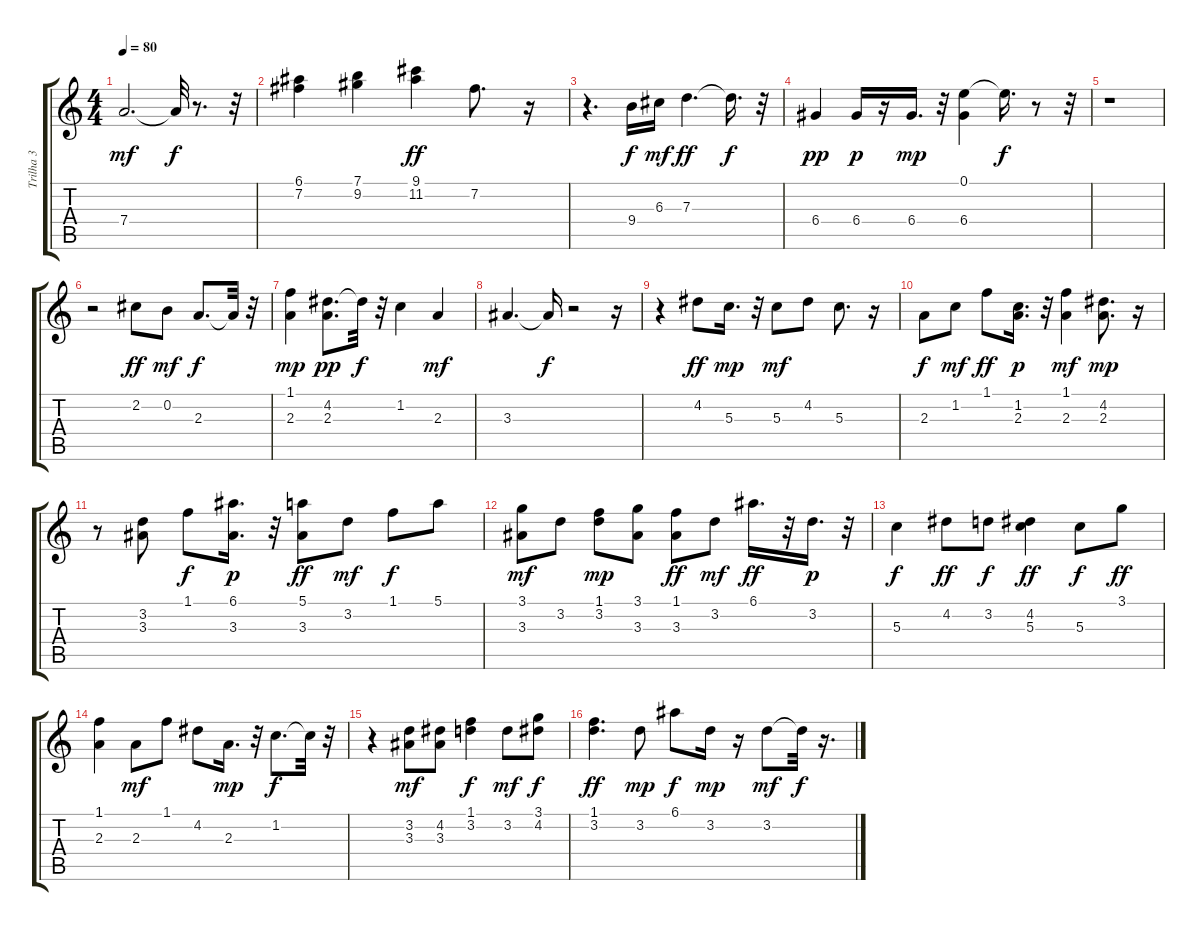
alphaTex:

\track ("Trilha 3" "Trilha 3") {instrument acousticguitarsteel}
\staff {score tabs}
\tuning (E4 B3 G3 D3 A2 E2) {hide}
\ts (4 4)
\tempo 80
\clef g2
\ks c
7.4.2{d dy mf} 7.4{t}.32{dy f} r.8{d} r.32 |
(6.1 7.2).4 (7.1 9.2).4 (9.1 11.2).4{dy ff} 7.2.8{d} r.16 |
r.4{d} 9.4.16{dy f} 6.3.16{dy mf} 7.3.4{d dy ff} 7.3{t}.16{d dy f} r.32 |
6.4.4{dy pp} 6.4.16{dy p} r.16 6.4.16{d dy mp} r.32 (0.1 6.4).4 0.1{t}.16{d dy f} r.8 r.32 |
r.1 |
r.2 2.2.8{dy ff} 0.2.8{dy mf} 2.3.8{d dy f} 2.3{t}.32 r.32 |
(1.1 2.3).4{dy mp} (4.2 2.3).8{d dy pp} 4.2{t}.32{dy f} r.32 1.2.4 2.3.4{dy mf} |
3.3.4{d} 3.3{t}.16{dy f} r.2 r.16 |
r.4 4.2.8{dy ff} 5.3.16{d dy mp} r.32 5.3.8{dy mf} 4.2.8 5.3.8{d} r.16 |
2.3.8{dy f} 1.2.8{dy mf} 1.1.8{dy ff} (1.2 2.3).16{d dy p} r.32 (1.1 2.3).4{dy mf} (4.2 2.3).8{d dy mp} r.16 |
r.8 (3.2 3.3).8 1.1.8{dy f} (6.1 3.3).16{d dy p} r.32 (5.1 3.3).8{dy ff} 3.2.8{dy mf} 1.1.8{dy f} 5.1.8 |
(3.1 3.3).8{dy mf} 3.2.8 (1.1 3.2).8{dy mp} (3.1 3.3).8 (1.1 3.3).8{dy ff} 3.2.8{dy mf} 6.1.16{d dy ff} r.32 3.2.16{d dy p} r.32 |
5.3.4{dy f} 4.2.8{dy ff} 3.2.8{dy f} (4.2 5.3).4{dy ff} 5.3.8{dy f} 3.1.8{dy ff} |
(1.1 2.3).4 2.3.8{dy mf} 1.1.8 4.2.8 2.3.16{d dy mp} r.32 1.2.8{d dy f} 1.2{t}.32 r.32 |
r.4 (3.2 3.3).8{dy mf} (4.2 3.3).8 (1.1 3.2).4{dy f} 3.2.8{dy mf} (3.1 4.2).8{dy f} |
(1.1 3.2).4{d dy ff} 3.2.8{dy mp} 6.1.8{dy f} 3.2.16{dy mp} r.16 3.2.8{dy mf} 3.2{t}.32{dy f} r.16{d}
